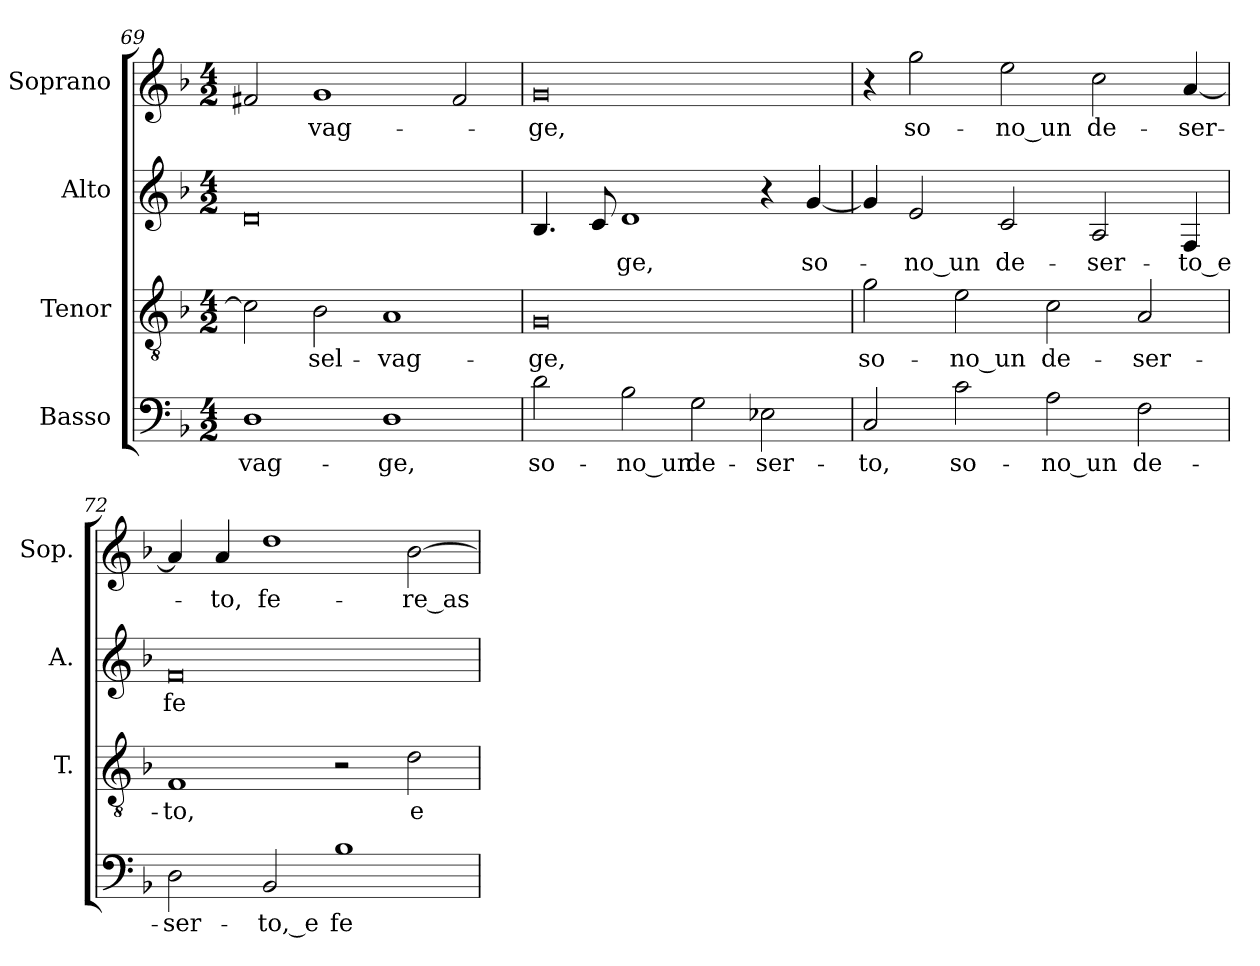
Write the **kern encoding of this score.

**kern	**text	**kern	**text	**kern	**text	**kern	**text
*part4	*part4	*part3	*part3	*part2	*part2	*part1	*part1
*staff4	*staff4	*staff3	*staff3	*staff2	*staff2	*staff1	*staff1
*I"Basso	*	*I"Tenor	*	*I"Alto	*	*I"Soprano	*
*	*	*I'T.	*	*I'A.	*	*I'Sop.	*
*clefF4	*	*clefGv2	*	*clefG2	*	*clefG2	*
*	*	*ITrd7c12	*	*	*	*	*
*k[b-]	*	*k[b-]	*	*k[b-]	*	*k[b-]	*
*F:	*	*F:	*	*F:	*	*F:	*
*M4/2	*	*M4/2	*	*M4/2	*	*M4/2	*
=69	=69	=69	=69	=69	=69	=69	=69
!	!LO:LY:b:color=#000000	!	!	!	!	!	!
1Di	-vag-	2Ci\]	.	0di	.	2f#Xi/	.
!	!	!	!LO:LY:b:color=#000000	!	!	!	!
!	!	!	!	!	!	!	!LO:LY:b:color=#000000
.	.	2BB-i\	sel-	.	.	1gi	-vag-
!	!LO:LY:b:color=#000000	!	!	!	!	!	!
!	!	!	!LO:LY:b:color=#000000	!	!	!	!
1Di	-ge,	1AAi	-vag-	.	.	.	.
.	.	.	.	.	.	2f#i/	.
=70	=70	=70	=70	=70	=70	=70	=70
!	!LO:LY:b:color=#000000	!	!	!	!	!	!
!	!	!	!LO:LY:b:color=#000000	!	!	!	!
!	!	!	!	!	!	!	!LO:LY:b:color=#000000
2di\	so-	0GGi	-ge,	4.B-i/	.	0gi	-ge,
.	.	.	.	8ci/	.	.	.
!	!LO:LY:b:color=#000000	!	!	!	!	!	!
!	!	!	!	!	!LO:LY:b:color=#000000	!	!
2B-i\	-no_un	.	.	1di	-ge,	.	.
!	!LO:LY:b:color=#000000	!	!	!	!	!	!
2Gi\	de-	.	.	.	.	.	.
!	!LO:LY:b:color=#000000	!	!	!	!	!	!
2E-Xi\	-ser-	.	.	4r	.	.	.
!	!	!	!	!	!LO:LY:b:color=#000000	!	!
.	.	.	.	[<4gi/	so-	.	.
!!LO:LB:g=z
=71	=71	=71	=71	=71	=71	=71	=71
!	!LO:LY:b:color=#000000	!	!	!	!	!	!
!	!	!	!LO:LY:b:color=#000000	!	!	!	!
2Ci/	-to,	2Gi\	so-	4gi/]	.	4r	.
!	!	!	!	!	!LO:LY:b:color=#000000	!	!
!	!	!	!	!	!	!	!LO:LY:b:color=#000000
.	.	.	.	2ei/	-no_un	2ggi\	so-
!	!LO:LY:b:color=#000000	!	!	!	!	!	!
!	!	!	!LO:LY:b:color=#000000	!	!	!	!
2ci\	so-	2Ei\	-no_un	.	.	.	.
!	!	!	!	!	!LO:LY:b:color=#000000	!	!
!	!	!	!	!	!	!	!LO:LY:b:color=#000000
.	.	.	.	2ci/	de-	2eei\	-no_un
!	!LO:LY:b:color=#000000	!	!	!	!	!	!
!	!	!	!LO:LY:b:color=#000000	!	!	!	!
2Ai\	-no_un	2Ci\	de-	.	.	.	.
!	!	!	!	!	!LO:LY:b:color=#000000	!	!
!	!	!	!	!	!	!	!LO:LY:b:color=#000000
.	.	.	.	2Ai/	-ser-	2cci\	de-
!	!LO:LY:b:color=#000000	!	!	!	!	!	!
!	!	!	!LO:LY:b:color=#000000	!	!	!	!
2Fi\	de-	2AAi/	-ser-	.	.	.	.
!	!	!	!	!	!LO:LY:b:color=#000000	!	!
!	!	!	!	!	!	!	!LO:LY:b:color=#000000
.	.	.	.	4Fi/	-to_e	[<4ai/	-ser-
=72	=72	=72	=72	=72	=72	=72	=72
!	!LO:LY:b:color=#000000	!	!	!	!	!	!
!	!	!	!LO:LY:b:color=#000000	!	!	!	!
!	!	!	!	!	!LO:LY:b:color=#000000	!	!
2Di\	-ser-	1FFi	-to,	0fi	fe-	4ai/]	.
!	!	!	!	!	!	!	!LO:LY:b:color=#000000
.	.	.	.	.	.	4ai/	-to,
!	!LO:LY:b:color=#000000	!	!	!	!	!	!
!	!	!	!	!	!	!	!LO:LY:b:color=#000000
2BB-i/	-to,_e	.	.	.	.	1ddi	fe-
!	!LO:LY:b:color=#000000	!	!	!	!	!	!
1B-i	fe-	2r	.	.	.	.	.
!	!	!	!LO:LY:b:color=#000000	!	!	!	!
!	!	!	!	!	!	!	!LO:LY:b:color=#000000
.	.	2Di\	e	.	.	[>2b-i\	-re_as-
=	=	=	=	=	=	=	=
*-	*-	*-	*-	*-	*-	*-	*-
